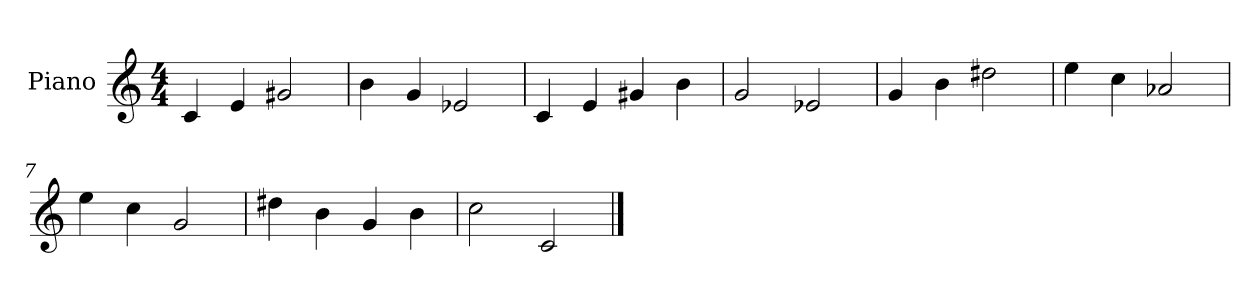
**kern
*part1
*staff1
*I"Piano
*I'Pno.
*clefG2
*k[]
*M4/4
=1
4c/
4e/
2g#X/
=2
4b\
4g/
2e-X/
=3
4c/
4e/
4g#X/
4b\
=4
2g/
2e-X/
=5
4g/
4b\
2dd#X\
=6
4ee\
4cc\
2a-X/
=7
4ee\
4cc\
2g/
=8
4dd#X\
4b\
4g/
4b\
=9
2cc\
2c/
==
*-
